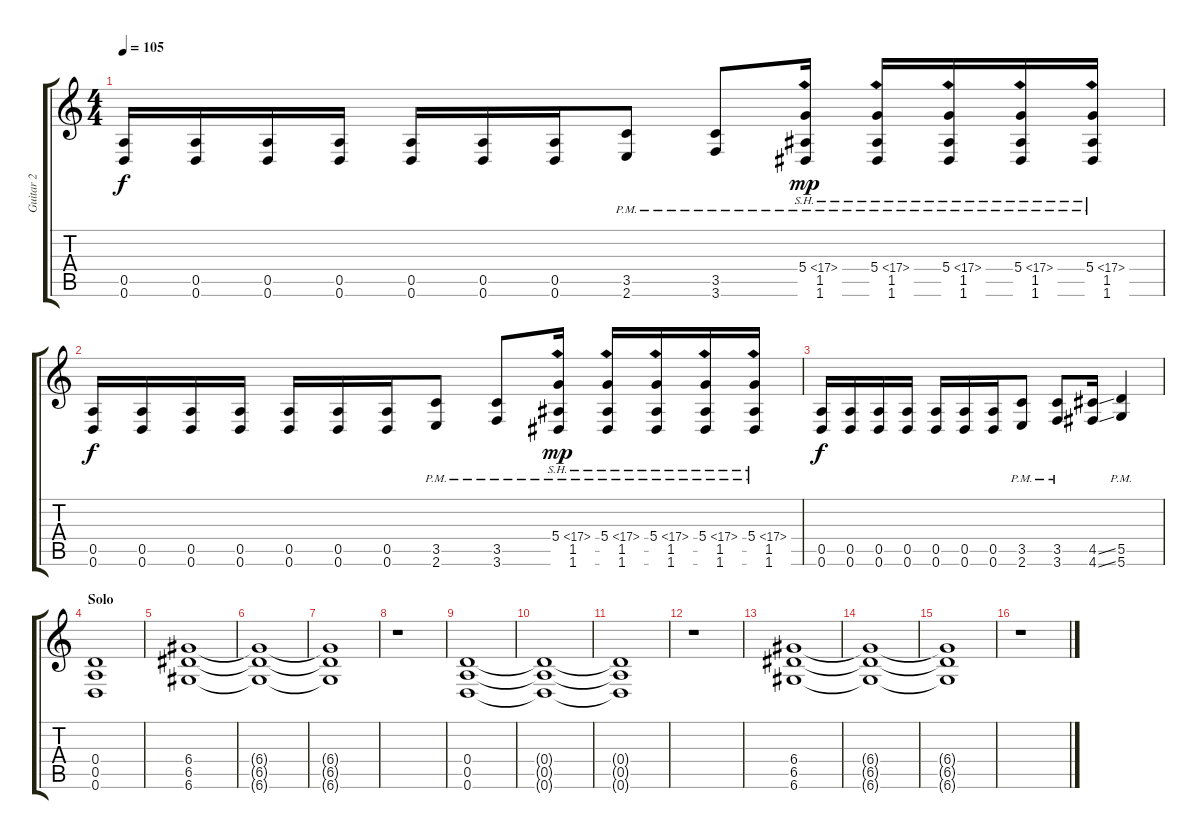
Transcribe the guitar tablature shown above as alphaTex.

\track ("Guitar 2" "Guitar 2") {instrument distortionguitar}
\staff {score tabs}
\tuning (E4 B3 G3 D3 A2 D2) {hide}
\ts (4 4)
\tempo 105
\clef g2
\ks c
(0.5 0.6).16{dy f} (0.5 0.6).16 (0.5 0.6).16 (0.5 0.6).16 (0.5 0.6).16 (0.5 0.6).16 (0.5 0.6).16 (3.5{pm} 2.6{pm}).8 (3.5{pm} 3.6{pm}).8 (5.4{sh 12 pm} 1.5 1.6{pm}).16{dy mp} (5.4{sh 12 pm} 1.5 1.6{pm}).16 (5.4{sh 12 pm} 1.5 1.6{pm}).16 (5.4{sh 12 pm} 1.5 1.6{pm}).16 (5.4{sh 12 pm} 1.5 1.6{pm}).16 |
(0.5 0.6).16{dy f} (0.5 0.6).16 (0.5 0.6).16 (0.5 0.6).16 (0.5 0.6).16 (0.5 0.6).16 (0.5 0.6).16 (3.5{pm} 2.6{pm}).8 (3.5{pm} 3.6{pm}).8 (5.4{sh 12 pm} 1.5 1.6{pm}).16{dy mp} (5.4{sh 12 pm} 1.5 1.6{pm}).16 (5.4{sh 12 pm} 1.5 1.6{pm}).16 (5.4{sh 12 pm} 1.5 1.6{pm}).16 (5.4{sh 12 pm} 1.5 1.6{pm}).16 |
(0.5 0.6).16{dy f} (0.5 0.6).16 (0.5 0.6).16 (0.5 0.6).16 (0.5 0.6).16 (0.5 0.6).16 (0.5 0.6).16 (3.5{pm} 2.6{pm}).8 (3.5{pm} 3.6{pm}).8 (4.5{ss} 4.6{ss}).16 (5.5{pm} 5.6{pm}).4 |
\section ("" "Solo")
(0.4 0.5 0.6).1 |
(6.4 6.5 6.6).1{volume 6} |
(6.4{t} 6.5{t} 6.6{t}).1 |
(6.4{t} 6.5{t} 6.6{t}).1 |
r.1{volume 14} |
(0.4 0.5 0.6).1{volume 6} |
(0.4{t} 0.5{t} 0.6{t}).1 |
(0.4{t} 0.5{t} 0.6{t}).1 |
r.1{volume 14} |
(6.4 6.5 6.6).1{volume 6} |
(6.4{t} 6.5{t} 6.6{t}).1 |
(6.4{t} 6.5{t} 6.6{t}).1 |
r.1{volume 14}
